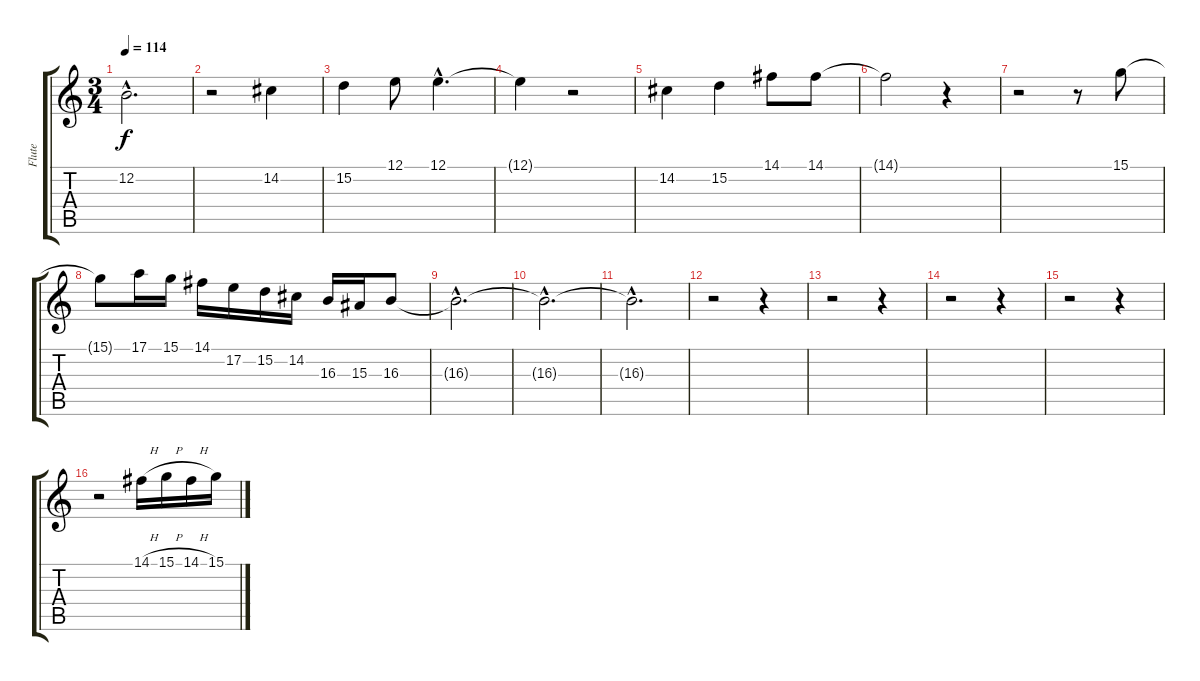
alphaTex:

\track ("Flute" "Flute") {instrument flute}
\staff {score tabs}
\tuning (E4 B3 G3 D3 A2 E2) {hide}
\ts (3 4)
\tempo 114
\clef g2
\ks c
12.2{hac}.2{d dy f} |
r.2 14.2.4 |
15.2.4 12.1.8 12.1{hac}.4{d} |
12.1{t}.4 r.2 |
14.2.4 15.2.4 14.1.8 14.1.8 |
14.1{t}.2 r.4 |
r.2 r.8 15.1.8 |
15.1{t}.8 17.1.16 15.1.16 14.1.16 17.2.16 15.2.16 14.2.16 16.3.16 15.3.16 16.3.8 |
16.3{hac t}.2{d} |
16.3{hac t}.2{d} |
16.3{hac t}.2{d} |
r.2 r.4 |
r.2 r.4 |
r.2 r.4 |
r.2 r.4 |
r.2 14.1{h}.16 15.1{h}.16 14.1{h}.16 15.1{h}.16
